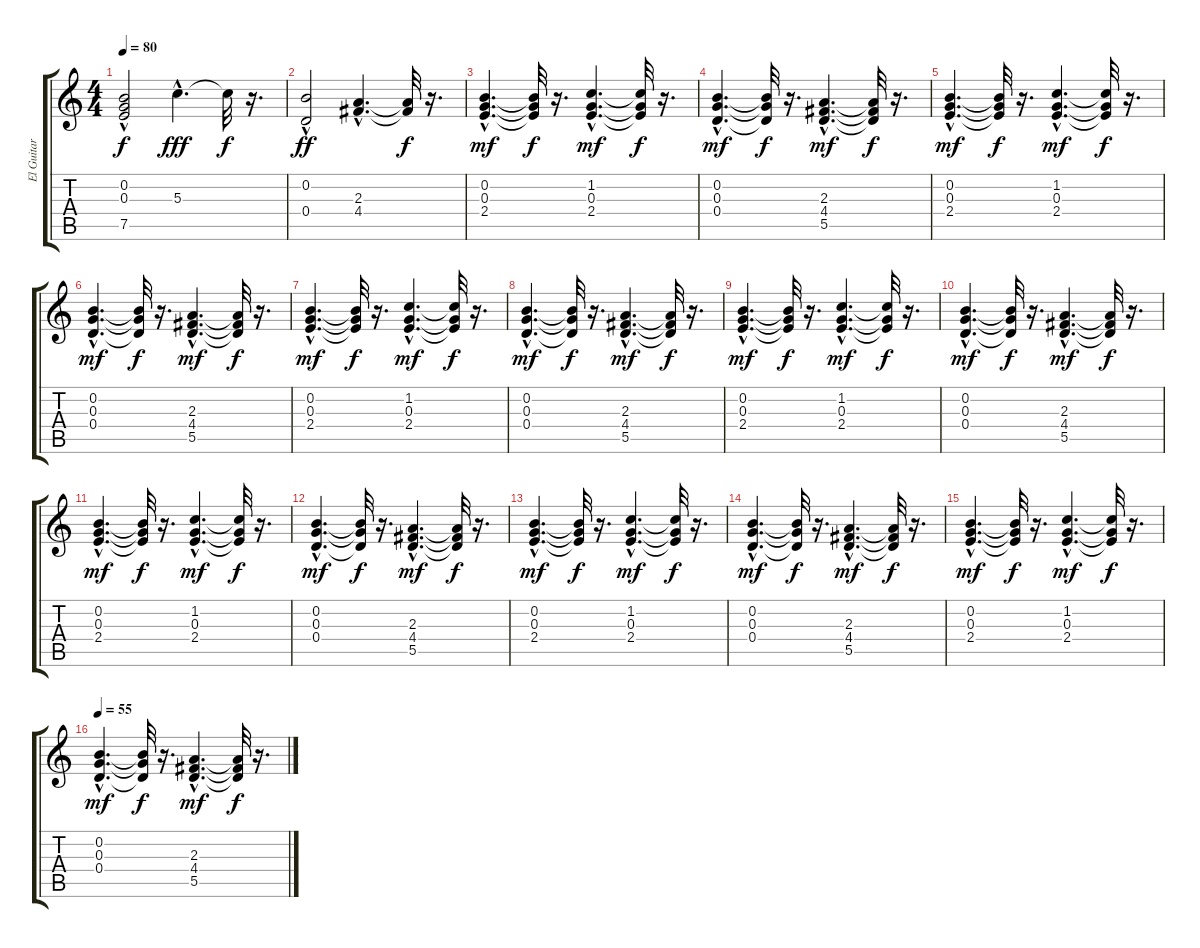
\track ("El Guitar" "El Guitar") {instrument overdrivenguitar}
\staff {score tabs}
\tuning (E4 B3 G3 D3 A2 E2) {hide}
\ts (4 4)
\tempo 80
\clef g2
\ks c
(0.2{hac} 0.3 7.5{hac}).2{dy f} 5.3{hac}.4{d dy fff} 5.3{t}.32{dy f} r.16{d} |
(0.2{hac} 0.4{hac}).2{dy ff} (2.3{hac} 4.4{hac}).4{d} (2.3{t} 4.4{t}).32{dy f} r.16{d} |
(0.2{hac} 0.3{hac} 2.4{hac}).4{d dy mf} (0.2{t} 0.3{t} 2.4{t}).32{dy f} r.16{d} (1.2{hac} 0.3{hac} 2.4{hac}).4{d dy mf} (1.2{t} 0.3{t} 2.4{t}).32{dy f} r.16{d} |
(0.2{hac} 0.3{hac} 0.4{hac}).4{d dy mf} (0.2{t} 0.3{t} 0.4{t}).32{dy f} r.16{d} (2.3{hac} 4.4{hac} 5.5{hac}).4{d dy mf} (2.3{t} 4.4{t} 5.5{t}).32{dy f} r.16{d} |
(0.2{hac} 0.3{hac} 2.4{hac}).4{d dy mf} (0.2{t} 0.3{t} 2.4{t}).32{dy f} r.16{d} (1.2{hac} 0.3{hac} 2.4{hac}).4{d dy mf} (1.2{t} 0.3{t} 2.4{t}).32{dy f} r.16{d} |
(0.2{hac} 0.3{hac} 0.4{hac}).4{d dy mf} (0.2{t} 0.3{t} 0.4{t}).32{dy f} r.16{d} (2.3{hac} 4.4{hac} 5.5{hac}).4{d dy mf} (2.3{t} 4.4{t} 5.5{t}).32{dy f} r.16{d} |
(0.2{hac} 0.3{hac} 2.4{hac}).4{d dy mf} (0.2{t} 0.3{t} 2.4{t}).32{dy f} r.16{d} (1.2{hac} 0.3{hac} 2.4{hac}).4{d dy mf} (1.2{t} 0.3{t} 2.4{t}).32{dy f} r.16{d} |
(0.2{hac} 0.3{hac} 0.4{hac}).4{d dy mf} (0.2{t} 0.3{t} 0.4{t}).32{dy f} r.16{d} (2.3{hac} 4.4{hac} 5.5{hac}).4{d dy mf} (2.3{t} 4.4{t} 5.5{t}).32{dy f} r.16{d} |
(0.2{hac} 0.3{hac} 2.4{hac}).4{d dy mf} (0.2{t} 0.3{t} 2.4{t}).32{dy f} r.16{d} (1.2{hac} 0.3{hac} 2.4{hac}).4{d dy mf} (1.2{t} 0.3{t} 2.4{t}).32{dy f} r.16{d} |
(0.2{hac} 0.3{hac} 0.4{hac}).4{d dy mf} (0.2{t} 0.3{t} 0.4{t}).32{dy f} r.16{d} (2.3{hac} 4.4{hac} 5.5{hac}).4{d dy mf} (2.3{t} 4.4{t} 5.5{t}).32{dy f} r.16{d} |
(0.2{hac} 0.3{hac} 2.4{hac}).4{d dy mf} (0.2{t} 0.3{t} 2.4{t}).32{dy f} r.16{d} (1.2{hac} 0.3{hac} 2.4{hac}).4{d dy mf} (1.2{t} 0.3{t} 2.4{t}).32{dy f} r.16{d} |
(0.2{hac} 0.3{hac} 0.4{hac}).4{d dy mf} (0.2{t} 0.3{t} 0.4{t}).32{dy f} r.16{d} (2.3{hac} 4.4{hac} 5.5{hac}).4{d dy mf} (2.3{t} 4.4{t} 5.5{t}).32{dy f} r.16{d} |
(0.2{hac} 0.3{hac} 2.4{hac}).4{d dy mf} (0.2{t} 0.3{t} 2.4{t}).32{dy f} r.16{d} (1.2{hac} 0.3{hac} 2.4{hac}).4{d dy mf} (1.2{t} 0.3{t} 2.4{t}).32{dy f} r.16{d} |
(0.2{hac} 0.3{hac} 0.4{hac}).4{d dy mf} (0.2{t} 0.3{t} 0.4{t}).32{dy f} r.16{d} (2.3{hac} 4.4{hac} 5.5{hac}).4{d dy mf} (2.3{t} 4.4{t} 5.5{t}).32{dy f} r.16{d} |
(0.2{hac} 0.3{hac} 2.4{hac}).4{d dy mf} (0.2{t} 0.3{t} 2.4{t}).32{dy f} r.16{d} (1.2{hac} 0.3{hac} 2.4{hac}).4{d dy mf} (1.2{t} 0.3{t} 2.4{t}).32{dy f} r.16{d} |
\tempo 55
(0.2{hac} 0.3{hac} 0.4{hac}).4{d dy mf} (0.2{t} 0.3{t} 0.4{t}).32{dy f} r.16{d} (2.3{hac} 4.4{hac} 5.5{hac}).4{d dy mf} (2.3{t} 4.4{t} 5.5{t}).32{dy f} r.16{d}
